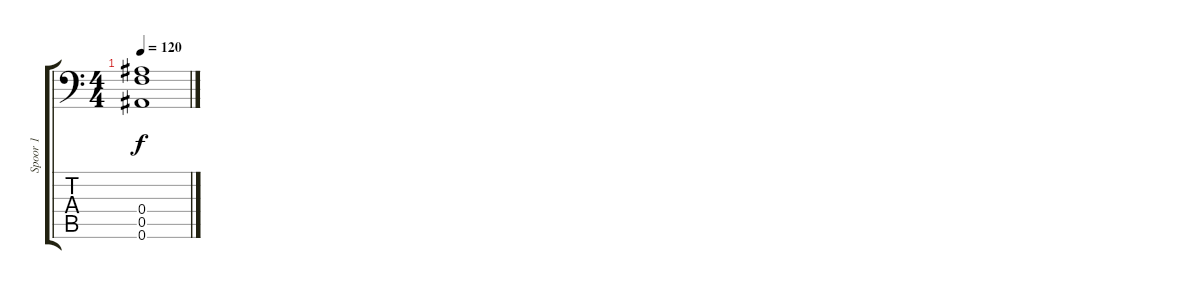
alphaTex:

\track ("Spoor 1" "Spoor 1") {instrument distortionguitar}
\staff {score tabs}
\tuning (C4 G3 Eb3 Bb2 F2 Bb1) {hide}
\ts (4 4)
\tempo 120
\clef f4
\ks c
(0.4 0.5 0.6).1{dy f}
